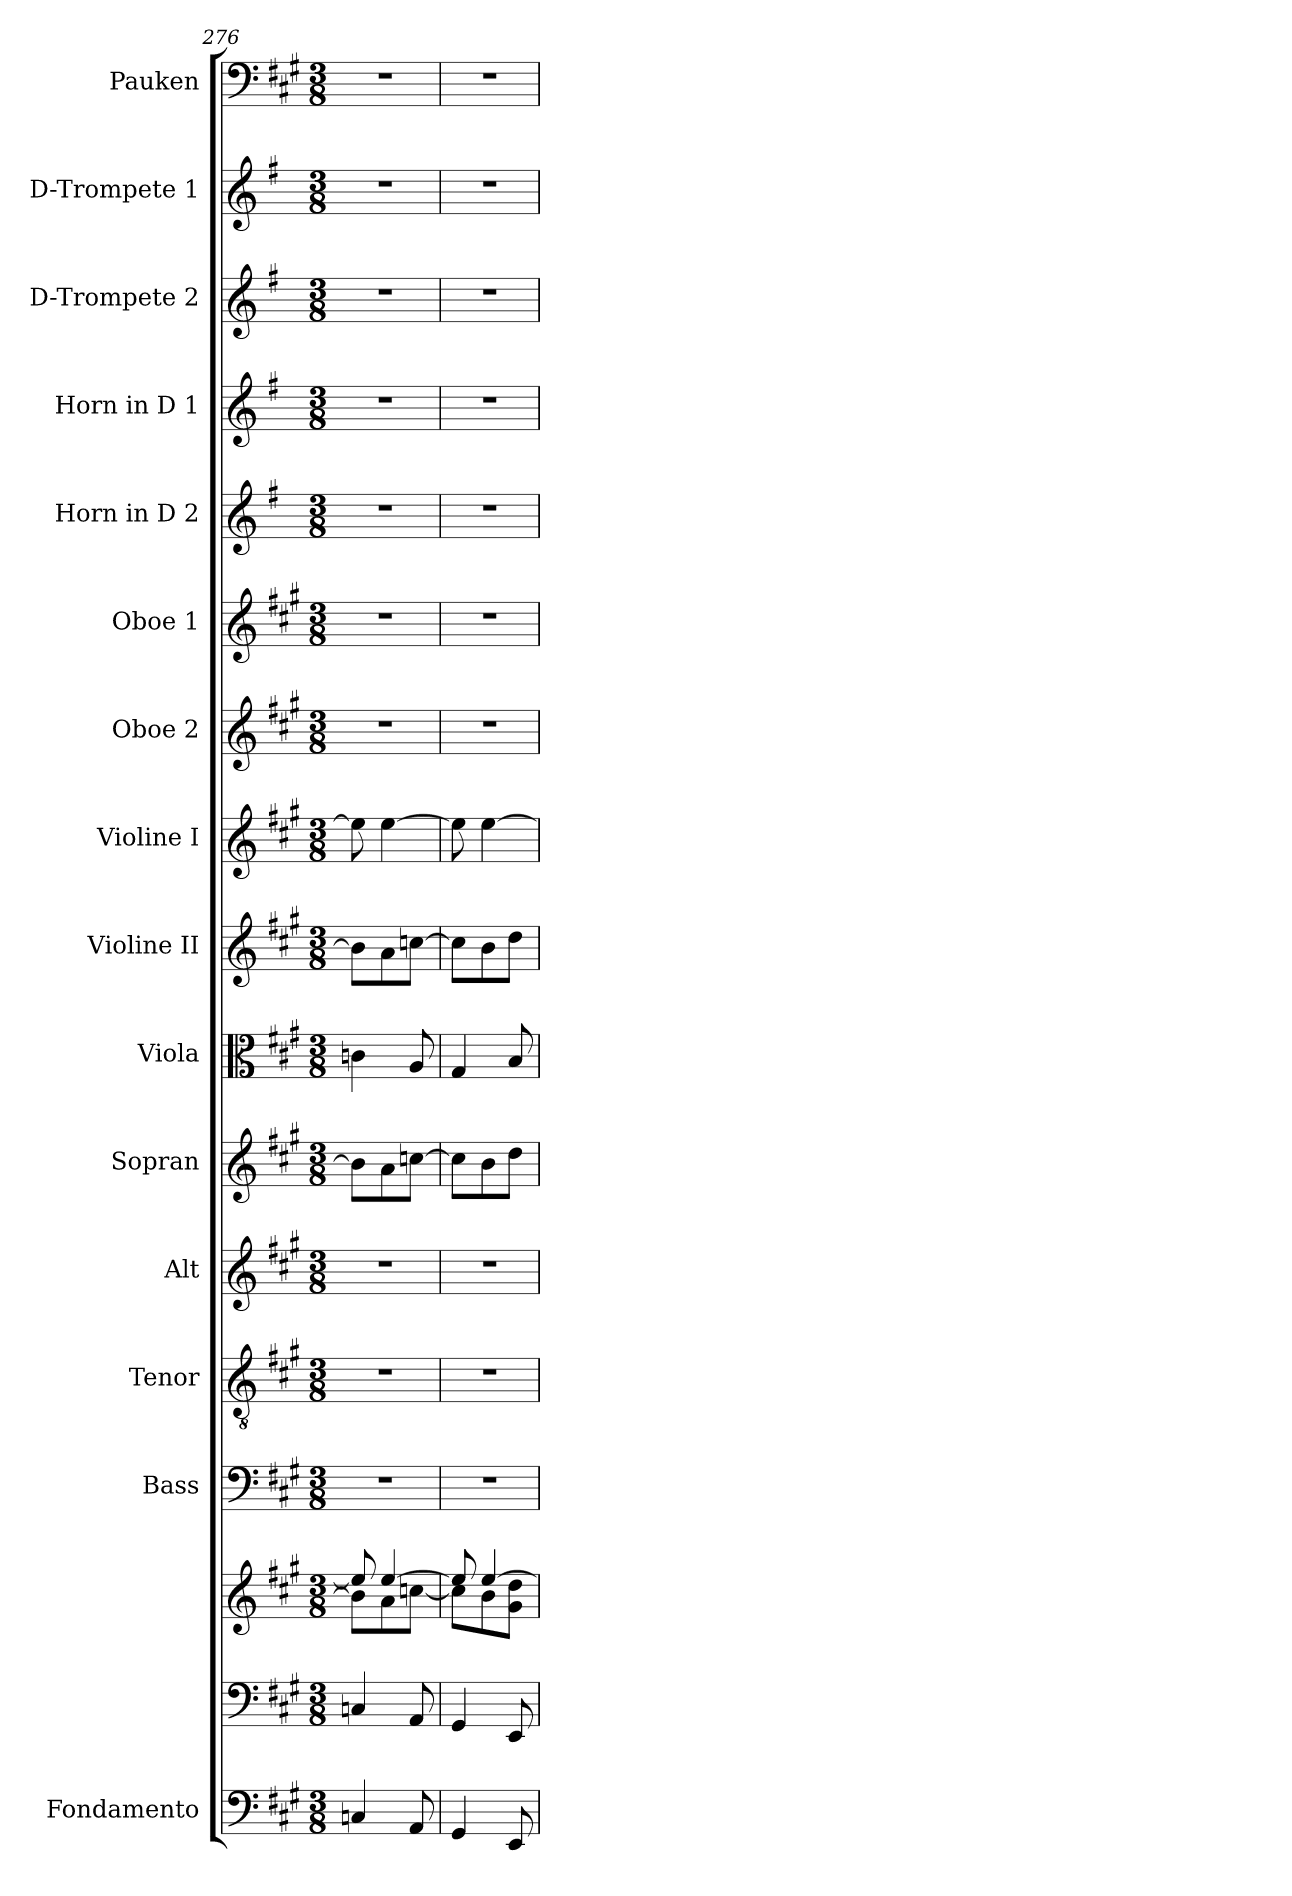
**kern	**kern	**kern	**kern	**kern	**kern	**kern	**kern	**kern	**kern	**kern	**kern	**kern	**kern	**kern	**kern	**kern
*part16	*part15	*part15	*part14	*part13	*part12	*part11	*part10	*part9	*part8	*part7	*part6	*part5	*part4	*part3	*part2	*part1
*staff17	*staff16	*staff15	*staff14	*staff13	*staff12	*staff11	*staff10	*staff9	*staff8	*staff7	*staff6	*staff5	*staff4	*staff3	*staff2	*staff1
*I"Fondamento	*	*	*I"Bass	*I"Tenor	*I"Alt	*I"Sopran	*I"Viola	*I"Violine II	*I"Violine I	*I"Oboe 2	*I"Oboe 1	*I"Horn in D 2	*I"Horn in D 1	*I"D-Trompete 2	*I"D-Trompete 1	*I"Pauken
*I'F.	*	*	*I'B.	*I'T.	*I'A.	*I'S.	*I'Vla.	*I'Vl. II	*I'Vl. I	*I'Ob. 2	*I'Ob. 1	*	*	*I'D Trp. 2	*I'D Trp. 1	*I'Pk.
*clefF4	*clefF4	*clefG2	*clefF4	*clefGv2	*clefG2	*clefG2	*clefC3	*clefG2	*clefG2	*clefG2	*clefG2	*clefG2	*clefG2	*clefG2	*clefG2	*clefF4
*ITrd7c12	*	*	*	*	*	*	*	*	*	*	*	*ITrd6c10	*ITrd6c10	*ITrd-1c-2	*ITrd-1c-2	*
*k[f#c#g#]	*k[f#c#g#]	*k[f#c#g#]	*k[f#c#g#]	*k[f#c#g#]	*k[f#c#g#]	*k[f#c#g#]	*k[f#c#g#]	*k[f#c#g#]	*k[f#c#g#]	*k[f#c#g#]	*k[f#c#g#]	*k[f#c#g#]	*k[f#c#g#]	*k[f#c#g#]	*k[f#c#g#]	*k[f#c#g#]
*A:	*A:	*A:	*A:	*A:	*A:	*A:	*A:	*A:	*A:	*A:	*A:	*A:	*A:	*A:	*A:	*A:
*M3/8	*M3/8	*M3/8	*M3/8	*M3/8	*M3/8	*M3/8	*M3/8	*M3/8	*M3/8	*M3/8	*M3/8	*M3/8	*M3/8	*M3/8	*M3/8	*M3/8
=276	=276	=276	=276	=276	=276	=276	=276	=276	=276	=276	=276	=276	=276	=276	=276	=276
*	*	*^	*	*	*	*	*	*	*	*	*	*	*	*	*	*
4CCn/	4Cn/	8ee/]	8b\L]	4.r	4.r	4.r	8b\L]	4cn\	8b\L]	8ee\]	4.r	4.r	4.r	4.r	4.r	4.r	4.r
.	.	[>4ee/	8a\	.	.	.	8a\	.	8a\	[4ee\	.	.	.	.	.	.	.
8AAA/	8AA/	.	[<8ccn\J	.	.	.	[8ccn\J	8A/	[8ccn\J	.	.	.	.	.	.	.	.
=277	=277	=277	=277	=277	=277	=277	=277	=277	=277	=277	=277	=277	=277	=277	=277	=277	=277
4GGG#/	4GG#/	8ee/]	8cc\L]	4.r	4.r	4.r	8cc\L]	4G#/	8cc\L]	8ee\]	4.r	4.r	4.r	4.r	4.r	4.r	4.r
.	.	[>4ee/	8b\	.	.	.	8b\	.	8b\	[4ee\	.	.	.	.	.	.	.
8EEE/	8EE/	.	8g#\ 8dd\J	.	.	.	8dd\J	8B/	8dd\J	.	.	.	.	.	.	.	.
*	*	*v	*v	*	*	*	*	*	*	*	*	*	*	*	*	*	*
=	=	=	=	=	=	=	=	=	=	=	=	=	=	=	=	=
*-	*-	*-	*-	*-	*-	*-	*-	*-	*-	*-	*-	*-	*-	*-	*-	*-
